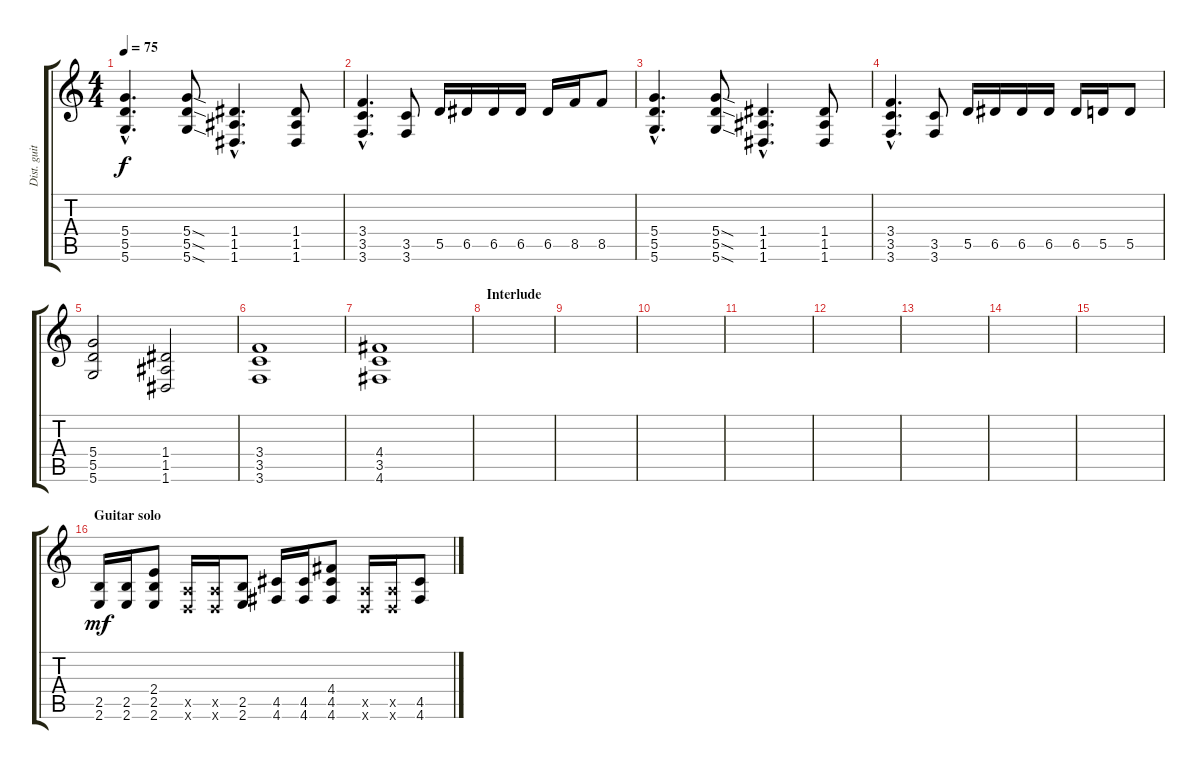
\track ("Dist. guitar" "Dist. guit") {instrument distortionguitar}
\staff {score tabs}
\tuning (E4 B3 G3 D3 A2 D2) {hide}
\ts (4 4)
\tempo 75
\clef g2
\ks c
(5.4{hac} 5.5{hac} 5.6{hac}).4{d dy f} (5.4{sod} 5.5{sod} 5.6{sod}).8 (1.4{hac} 1.5{hac} 1.6{hac}).4{d} (1.4 1.5 1.6).8 |
(3.4{hac} 3.5{hac} 3.6{hac}).4{d} (3.5 3.6).8 5.5.16 6.5.16 6.5.16 6.5.16 6.5.16 8.5.16 8.5.8 |
(5.4{hac} 5.5{hac} 5.6{hac}).4{d} (5.4{sod} 5.5{sod} 5.6{sod}).8 (1.4{hac} 1.5{hac} 1.6{hac}).4{d} (1.4 1.5 1.6).8 |
(3.4{hac} 3.5{hac} 3.6{hac}).4{d} (3.5 3.6).8 5.5.16 6.5.16 6.5.16 6.5.16 6.5.16 5.5.16 5.5.8 |
(5.4 5.5 5.6).2 (1.4 1.5 1.6).2 |
(3.4 3.5 3.6).1 |
(4.4 3.5 4.6).1 |
\section ("" "Interlude")
|
|
|
|
|
|
|
|
\section ("" "Guitar solo")
(2.5 2.6).16{dy mf} (2.5 2.6).16 (2.4 2.5 2.6).8 (0.5{x} 0.6{x}).16 (0.5{x} 0.6{x}).16 (2.5 2.6).8 (4.5 4.6).16 (4.5 4.6).16 (4.4 4.5 4.6).8 (0.5{x} 0.6{x}).16 (0.5{x} 0.6{x}).16 (4.5 4.6).8
